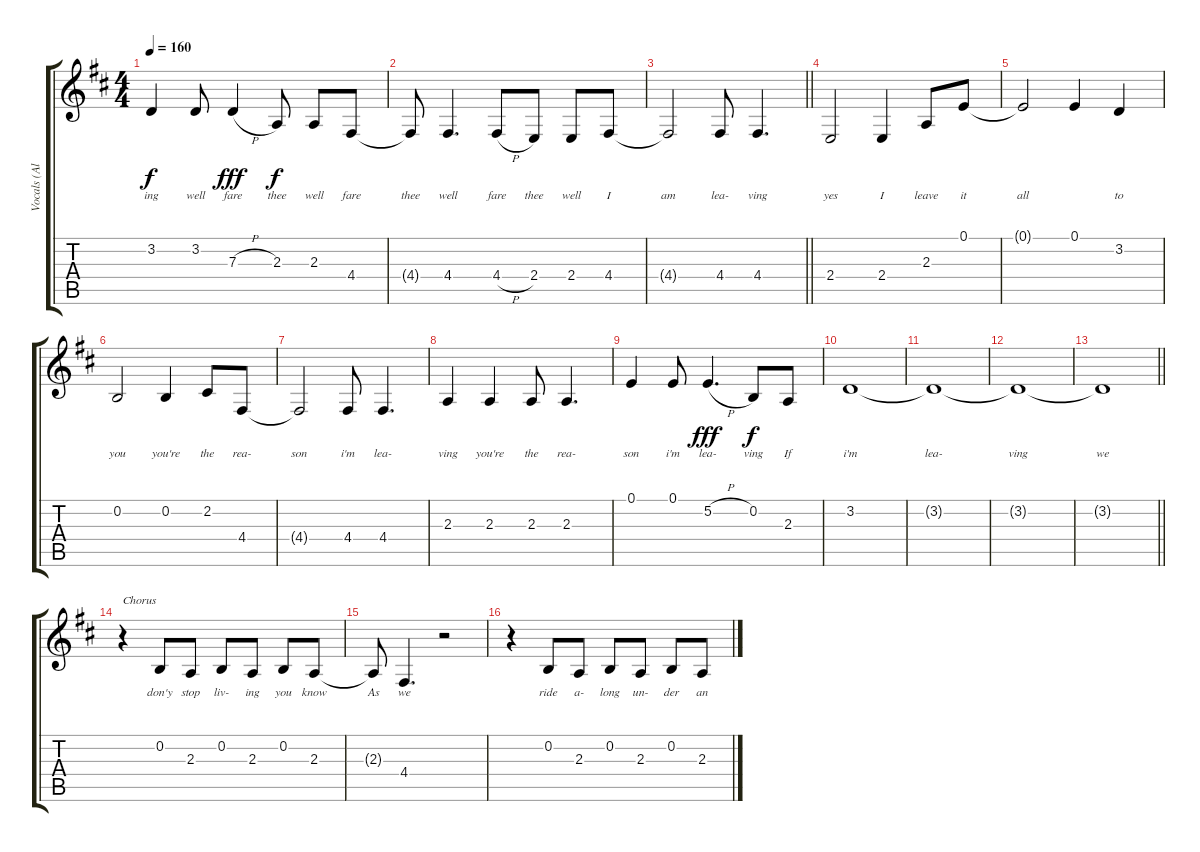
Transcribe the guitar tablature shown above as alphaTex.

\track ("Vocals (Alex)" "Vocals (Al") {instrument sopranosax}
\staff {score tabs}
\tuning (E4 B3 G3 D3 A2 E2) {hide}
\ts (4 4)
\tempo 160
\clef g2
\ks d
3.2{t}.4{lyrics (0 "ing") lyrics (1 "") lyrics (2 "") lyrics (3 "") lyrics (4 "") dy f} 3.2.8{lyrics (0 "well") lyrics (1 "") lyrics (2 "") lyrics (3 "") lyrics (4 "")} 7.3{h}.4{lyrics (0 "fare") lyrics (1 "") lyrics (2 "") lyrics (3 "") lyrics (4 "") dy fff} 2.3.8{lyrics (0 "thee") lyrics (1 "") lyrics (2 "") lyrics (3 "") lyrics (4 "") dy f} 2.3.8{lyrics (0 "well") lyrics (1 "") lyrics (2 "") lyrics (3 "") lyrics (4 "")} 4.4.8{lyrics (0 "fare") lyrics (1 "") lyrics (2 "") lyrics (3 "") lyrics (4 "")} |
4.4{t}.8{lyrics (0 "thee") lyrics (1 "") lyrics (2 "") lyrics (3 "") lyrics (4 "")} 4.4.4{d lyrics (0 "well") lyrics (1 "") lyrics (2 "") lyrics (3 "") lyrics (4 "")} 4.4{h}.8{lyrics (0 "fare") lyrics (1 "") lyrics (2 "") lyrics (3 "") lyrics (4 "")} 2.4.8{lyrics (0 "thee") lyrics (1 "") lyrics (2 "") lyrics (3 "") lyrics (4 "")} 2.4.8{lyrics (0 "well") lyrics (1 "") lyrics (2 "") lyrics (3 "") lyrics (4 "")} 4.4.8{lyrics (0 "I") lyrics (1 "") lyrics (2 "") lyrics (3 "") lyrics (4 "")} |
\barLineRight lightlight
4.4{t}.2{lyrics (0 "am") lyrics (1 "") lyrics (2 "") lyrics (3 "") lyrics (4 "")} 4.4.8{lyrics (0 "lea-") lyrics (1 "") lyrics (2 "") lyrics (3 "") lyrics (4 "")} 4.4.4{d lyrics (0 "ving") lyrics (1 "") lyrics (2 "") lyrics (3 "") lyrics (4 "")} |
2.4.2{lyrics (0 "yes") lyrics (1 "") lyrics (2 "") lyrics (3 "") lyrics (4 "")} 2.4.4{lyrics (0 "I") lyrics (1 "") lyrics (2 "") lyrics (3 "") lyrics (4 "")} 2.3.8{lyrics (0 "leave") lyrics (1 "") lyrics (2 "") lyrics (3 "") lyrics (4 "")} 0.1.8{lyrics (0 "it") lyrics (1 "") lyrics (2 "") lyrics (3 "") lyrics (4 "")} |
0.1{t}.2{lyrics (0 "all") lyrics (1 "") lyrics (2 "") lyrics (3 "") lyrics (4 "")} 0.1.4{lyrics (0 "") lyrics (1 "") lyrics (2 "") lyrics (3 "") lyrics (4 "")} 3.2.4{lyrics (0 "to") lyrics (1 "") lyrics (2 "") lyrics (3 "") lyrics (4 "")} |
0.2.2{lyrics (0 "you") lyrics (1 "") lyrics (2 "") lyrics (3 "") lyrics (4 "")} 0.2.4{lyrics (0 "you're") lyrics (1 "") lyrics (2 "") lyrics (3 "") lyrics (4 "")} 2.2.8{lyrics (0 "the") lyrics (1 "") lyrics (2 "") lyrics (3 "") lyrics (4 "")} 4.4.8{lyrics (0 "rea-") lyrics (1 "") lyrics (2 "") lyrics (3 "") lyrics (4 "")} |
4.4{t}.2{lyrics (0 "son") lyrics (1 "") lyrics (2 "") lyrics (3 "") lyrics (4 "")} 4.4.8{lyrics (0 "i'm") lyrics (1 "") lyrics (2 "") lyrics (3 "") lyrics (4 "")} 4.4.4{d lyrics (0 "lea-") lyrics (1 "") lyrics (2 "") lyrics (3 "") lyrics (4 "")} |
2.3.4{lyrics (0 "ving") lyrics (1 "") lyrics (2 "") lyrics (3 "") lyrics (4 "")} 2.3.4{lyrics (0 "you're") lyrics (1 "") lyrics (2 "") lyrics (3 "") lyrics (4 "")} 2.3.8{lyrics (0 "the") lyrics (1 "") lyrics (2 "") lyrics (3 "") lyrics (4 "")} 2.3.4{d lyrics (0 "rea-") lyrics (1 "") lyrics (2 "") lyrics (3 "") lyrics (4 "")} |
0.1.4{lyrics (0 "son") lyrics (1 "") lyrics (2 "") lyrics (3 "") lyrics (4 "")} 0.1.8{lyrics (0 "i'm") lyrics (1 "") lyrics (2 "") lyrics (3 "") lyrics (4 "")} 5.2{h}.4{d lyrics (0 "lea-") lyrics (1 "") lyrics (2 "") lyrics (3 "") lyrics (4 "") dy fff} 0.2.8{lyrics (0 "ving") lyrics (1 "") lyrics (2 "") lyrics (3 "") lyrics (4 "") dy f} 2.3.8{lyrics (0 "If") lyrics (1 "") lyrics (2 "") lyrics (3 "") lyrics (4 "")} |
3.2.1{lyrics (0 "i'm") lyrics (1 "") lyrics (2 "") lyrics (3 "") lyrics (4 "")} |
3.2{t}.1{lyrics (0 "lea-") lyrics (1 "") lyrics (2 "") lyrics (3 "") lyrics (4 "")} |
3.2{t}.1{lyrics (0 "ving") lyrics (1 "") lyrics (2 "") lyrics (3 "") lyrics (4 "")} |
\barLineRight lightlight
3.2{t}.1{lyrics (0 "we") lyrics (1 "") lyrics (2 "") lyrics (3 "") lyrics (4 "")} |
r.4{txt "Chorus"} 0.2.8{lyrics (0 "don'y") lyrics (1 "") lyrics (2 "") lyrics (3 "") lyrics (4 "")} 2.3.8{lyrics (0 "stop") lyrics (1 "") lyrics (2 "") lyrics (3 "") lyrics (4 "")} 0.2.8{lyrics (0 "liv-") lyrics (1 "") lyrics (2 "") lyrics (3 "") lyrics (4 "")} 2.3.8{lyrics (0 "ing") lyrics (1 "") lyrics (2 "") lyrics (3 "") lyrics (4 "")} 0.2.8{lyrics (0 "you") lyrics (1 "") lyrics (2 "") lyrics (3 "") lyrics (4 "")} 2.3.8{lyrics (0 "know") lyrics (1 "") lyrics (2 "") lyrics (3 "") lyrics (4 "")} |
2.3{t}.8{lyrics (0 "As") lyrics (1 "") lyrics (2 "") lyrics (3 "") lyrics (4 "")} 4.4.4{d lyrics (0 "we") lyrics (1 "") lyrics (2 "") lyrics (3 "") lyrics (4 "")} r.2 |
r.4 0.2.8{lyrics (0 "ride") lyrics (1 "") lyrics (2 "") lyrics (3 "") lyrics (4 "")} 2.3.8{lyrics (0 "a-") lyrics (1 "") lyrics (2 "") lyrics (3 "") lyrics (4 "")} 0.2.8{lyrics (0 "long") lyrics (1 "") lyrics (2 "") lyrics (3 "") lyrics (4 "")} 2.3.8{lyrics (0 "un-") lyrics (1 "") lyrics (2 "") lyrics (3 "") lyrics (4 "")} 0.2.8{lyrics (0 "der") lyrics (1 "") lyrics (2 "") lyrics (3 "") lyrics (4 "")} 2.3.8{lyrics (0 "an") lyrics (1 "") lyrics (2 "") lyrics (3 "") lyrics (4 "")}
